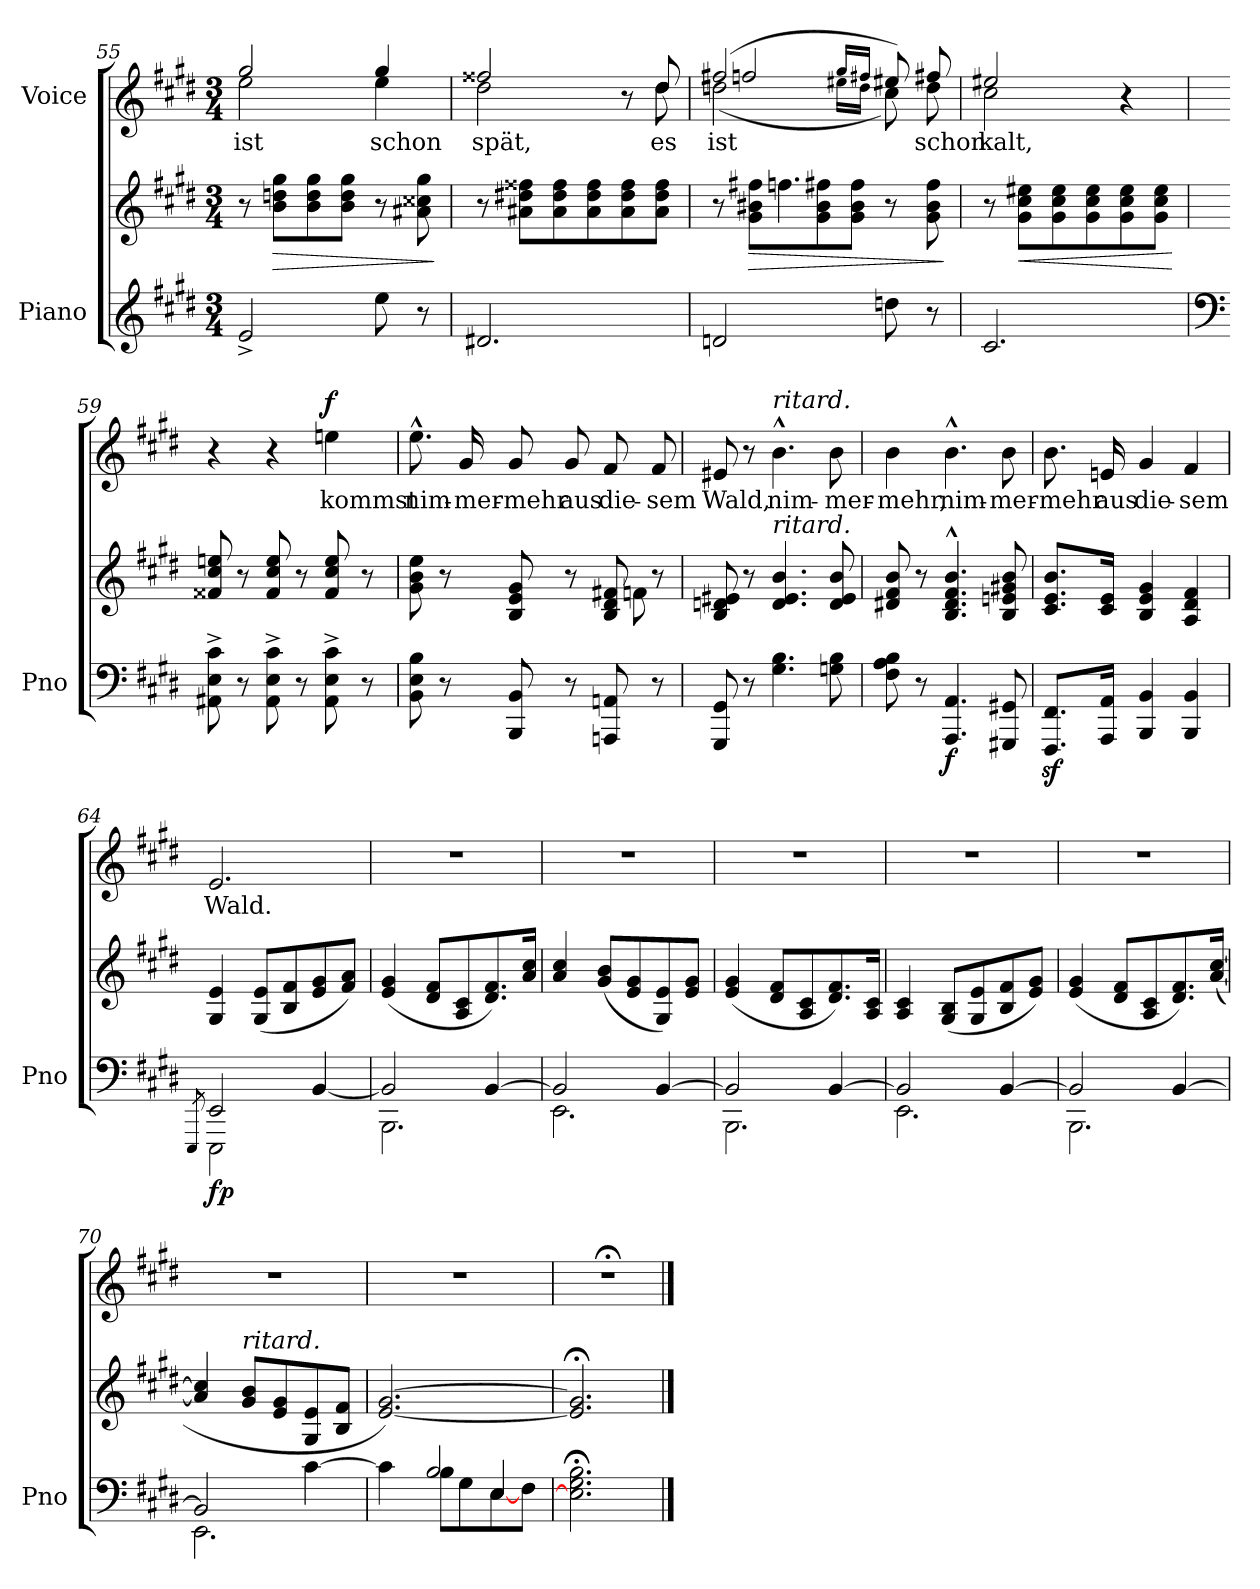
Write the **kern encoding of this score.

**kern	**kern	**dynam	**kern	**text	**dynam
*part2	*part2	*part2	*part1	*part1	*part1
*staff3	*staff2	*staff2/3	*staff1	*staff1	*staff1
*I"Piano	*	*	*I"Voice	*	*
*I'Pno	*	*	*	*	*
*clefG2	*clefG2	*	*clefG2	*	*
*k[f#c#g#d#]	*k[f#c#g#d#]	*	*k[f#c#g#d#]	*	*
*M3/4	*M3/4	*	*M3/4	*	*
=55	=55	=55	=55	=55	=55
*	*	*	*^	*	*
2e^>/	8r	.	2gg#/	2ee\	ist	.
!	!	!LO:HP:b	!	!	!	!
.	8b\ 8ddn\ 8gg#\L	>	.	.	.	.
.	8b\ 8dd\ 8gg#\	.	.	.	.	.
.	8b\ 8dd\ 8gg#\J	.	.	.	.	.
8ee\	8r	.	4gg#/	4ee\	schon	.
8r	8a#X\ 8cc##X\ 8gg#\	.	.	.	.	.
*	*	*	*v	*v	*	*
.	.	]	.	.	.
=56	=56	=56	=56	=56	=56
*	*	*	*^	*	*
2.d#X/	8r	.	2ff##X/	2dd#\	spät,	.
.	8a#X\ 8dd#X\ 8ff##X\L	.	.	.	.	.
.	8a#\ 8dd#\ 8ff##\	.	.	.	.	.
.	8a#\ 8dd#\ 8ff##\	.	.	.	.	.
.	8a#\ 8dd#\ 8ff##\	.	8r	8ryy	.	.
.	8a#\ 8dd#\ 8ff##\J	.	8dd#/	8dd#\	es	.
=57	=57	=57	=57	=57	=57	=57
*	*^	*	*	*^	*	*
2dn/	8r	8ryy	.	(2ff#X/	(2ddn\	2ffn/	ist	.
!	!	!	!LO:HP:b	!	!	!	!	!
.	8g#\ 8b#X\ 8ff#X\L	4.ffn	>	.	.	.	.	.
.	8g#\ 8b#\ 8ff#X\	.	.	.	.	.	.	.
.	8g#\ 8b#\ 8ff#\J	.	.	.	.	.	.	.
.	.	.	.	16qgg#/LL	16qee#\LL	.	.	.
.	.	.	.	16qff#X/JJ	16qdd\JJ	.	.	.
8ddn\	8r	4ryy	.	8ee#X/)	8cc#\)	4ryy	.	.
8r	8g#\ 8b#\ 8ff#\	.	.	8ff#/	8dd\	.	schon	.
*	*v	*v	*	*	*	*	*	*
*	*	*	*v	*v	*v	*	*
.	.	]	.	.	.
=58	=58	=58	=58	=58	=58
*	*	*	*^	*	*
2.c#/	8r	.	2ee#X/	2cc#\	kalt,	.
!	!	!LO:HP:b	!	!	!	!
.	8g#\ 8cc#\ 8ee#X\L	<	.	.	.	.
.	8g#\ 8cc#\ 8ee#\	.	.	.	.	.
.	8g#\ 8cc#\ 8ee#\	.	.	.	.	.
.	8g#\ 8cc#\ 8ee#\	.	4r	4ryy	.	.
.	8g#\ 8cc#\ 8ee#\J	.	.	.	.	.
*	*	*	*v	*v	*	*
.	.	[	.	.	.
=59	=59	=59	=59	=59	=59
*clefF4	*	*	*	*	*
8AA#X\^ 8E\^ 8c#\^	8f##X/ 8cc#/ 8een/	.	4r	.	.
8r	8r	.	.	.	.
8AA#\^ 8E\^ 8c#\^	8f##/ 8cc#/ 8ee/	.	4r	.	.
8r	8r	.	.	.	.
!	!	!	!	!	!LO:DY:b
8AA#\^ 8E\^ 8c#\^	8f##/ 8cc#/ 8ee/	.	4een\	kommst	f
8r	8r	.	.	.	.
=60	=60	=60	=60	=60	=60
*	*^	*	*	*	*
8BB\ 8E\ 8B\	8g#\ 8b\ 8ee\	8ryy	.	8.ee^^\	nim-	.
8r	8r	8ryy	.	.	.	.
.	.	.	.	16g#/	-mer-	.
8BBB/ 8BB/	8B/ 8e/ 8g#/	8ryy	.	8g#/	-mehr	.
8r	8r	8ryy	.	8g#/	aus	.
8AAAn/ 8AAn/	8B/ 8d#/ 8f#X/	8fn	.	8f#/	die-	.
8r	8r	8ryy	.	8f#/	-sem	.
*	*v	*v	*	*	*	*
=61	=61	=61	=61	=61	=61
8GGG#/ 8GG#/	8B/ 8dn/ 8e#X/	.	8e#X/	Wald,	.
8r	8r	.	8r	.	.
!	!	!	!LO:TX:i:t=ritard.	!	!
!	!LO:TX:i:t=ritard.	!	!	!	!
4.G#\ 4.B\	4.d/ 4.e#/ 4.b/	.	4.b^^\	nim-	.
8Gn\ 8B\	8d/ 8e#/ 8b/	.	8b\	-mer-	.
=62	=62	=62	=62	=62	=62
8F#\ 8A\ 8B\	8d#X/ 8f#/ 8b/	.	4b\	-mehr,	.
8r	8r	.	.	.	.
!	!	!LO:DY:b=2	!	!	!
4.AAA/ 4.AA/	4.B/^^ 4.d#/^^ 4.f#/^^ 4.b/^^	f	4.b^^\	nim-	.
8GGG#X/ 8GG#X/	8B/ 8en/ 8g#X/ 8b/	.	8b\	-mer-	.
=63	=63	=63	=63	=63	=63
8.FFF#/z< 8.FF#/z<L	8.c#/ 8.e/ 8.b/L	.	8.b\	-mehr	.
16AAA/ 16AA/Jk	16c#/ 16e/Jk	.	16en/	aus	.
4BBB/ 4BB/	4B/ 4e/ 4g#/	.	4g#/	die-	.
4BBB/ 4BB/	4A/ 4d#/ 4f#/	.	4f#/	-sem	.
=64	=64	=64	=64	=64	=64
*^	*	*	*	*	*
.	8qEEE/	.	.	.	.	.
!	!	!	!LO:DY:b=2	!	!	!
2EE/	2EEE\	4G#/ 4e/	fp	2.e/	Wald.	.
.	.	(8G#/ 8e/L	.	.	.	.
.	.	8B/ 8f#/	.	.	.	.
[4BB/	4ryy	8e/ 8g#/	.	.	.	.
.	.	8f#/ 8a/J)	.	.	.	.
=65	=65	=65	=65	=65	=65	=65
2BB/]	2.BBB\	(4e/ 4g#/	.	2.r	.	.
.	.	8d#/ 8f#/L	.	.	.	.
.	.	8A/ 8c#/	.	.	.	.
[4BB/	.	8.d#/ 8.f#/)	.	.	.	.
.	.	16a/ 16cc#/Jk	.	.	.	.
=66	=66	=66	=66	=66	=66	=66
2BB/]	2.EE\	4a/ 4cc#/	.	2.r	.	.
.	.	(8g#/ 8b/L	.	.	.	.
.	.	8e/ 8g#/	.	.	.	.
[4BB/	.	8G#/ 8e/)	.	.	.	.
.	.	8e/ 8g#/J	.	.	.	.
=67	=67	=67	=67	=67	=67	=67
2BB/]	2.BBB\	(4e/ 4g#/	.	2.r	.	.
.	.	8d#/ 8f#/L	.	.	.	.
.	.	8A/ 8c#/	.	.	.	.
[4BB/	.	8.d#/ 8.f#/)	.	.	.	.
.	.	16A/ 16c#/Jk	.	.	.	.
=68	=68	=68	=68	=68	=68	=68
2BB/]	2.EE\	4A/ 4c#/	.	2.r	.	.
.	.	(8G#/ 8B/L	.	.	.	.
.	.	8G#/ 8e/	.	.	.	.
[4BB/	.	8B/ 8f#/	.	.	.	.
.	.	8e/ 8g#/J)	.	.	.	.
=69	=69	=69	=69	=69	=69	=69
2BB/]	2.BBB\	(4e/ 4g#/	.	2.r	.	.
.	.	8d#/ 8f#/L	.	.	.	.
.	.	8A/ 8c#/	.	.	.	.
[4BB/	.	8.d#/ 8.f#/)	.	.	.	.
.	.	([16a/ [16cc#/Jk	.	.	.	.
=70	=70	=70	=70	=70	=70	=70
2BB/]	2.EE\	4a/] 4cc#/]	.	2.r	.	.
!	!	!LO:TX:i:t=ritard.	!	!	!	!
.	.	8g#/ 8b/L	.	.	.	.
.	.	8e/ 8g#/	.	.	.	.
[4c#\	.	8G#/ 8e/	.	.	.	.
.	.	8B/ 8f#/J	.	.	.	.
=71	=71	=71	=71	=71	=71	=71
*	*^	*	*	*	*	*
4c#\]	4ryy	2ryy	[2.e/ [2.g#/)	.	2.r	.	.
2B/	8B\L	.	.	.	.	.	.
.	8G#\	.	.	.	.	.	.
.	[8E\	4E/	.	.	.	.	.
.	8F#\J	.	.	.	.	.	.
*v	*v	*v	*	*	*	*	*
=72	=72	=72	=72	=72	=72
2.E\];< 2.G#\;< 2.B\;<	2.e/];< 2.g#/];<	.	2.r;<	.	.
==	==	==	==	==	==
*-	*-	*-	*-	*-	*-
